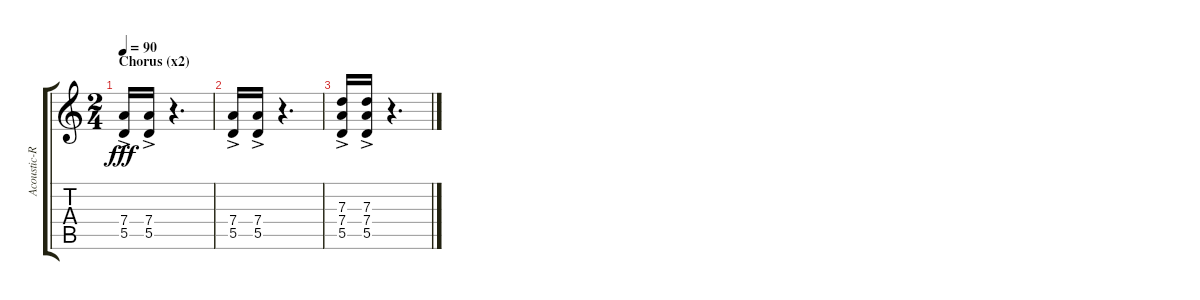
\track ("Acoustic-Rhythm-addition lead" "Acoustic-R") {instrument acousticguitarnylon}
\staff {score tabs}
\tuning (E4 B3 G3 D3 A2 E2) {hide}
\ts (2 4)
\section ("" "Chorus (x2)")
\tempo 90
\clef g2
\ks c
(7.4 5.5{ac}).16{dy fff} (7.4 5.5{ac}).16 r.4{d} |
(7.4 5.5{ac}).16 (7.4 5.5{ac}).16 r.4{d} |
(7.3 7.4 5.5{ac}).16 (7.3 7.4 5.5{ac}).16 r.4{d}
